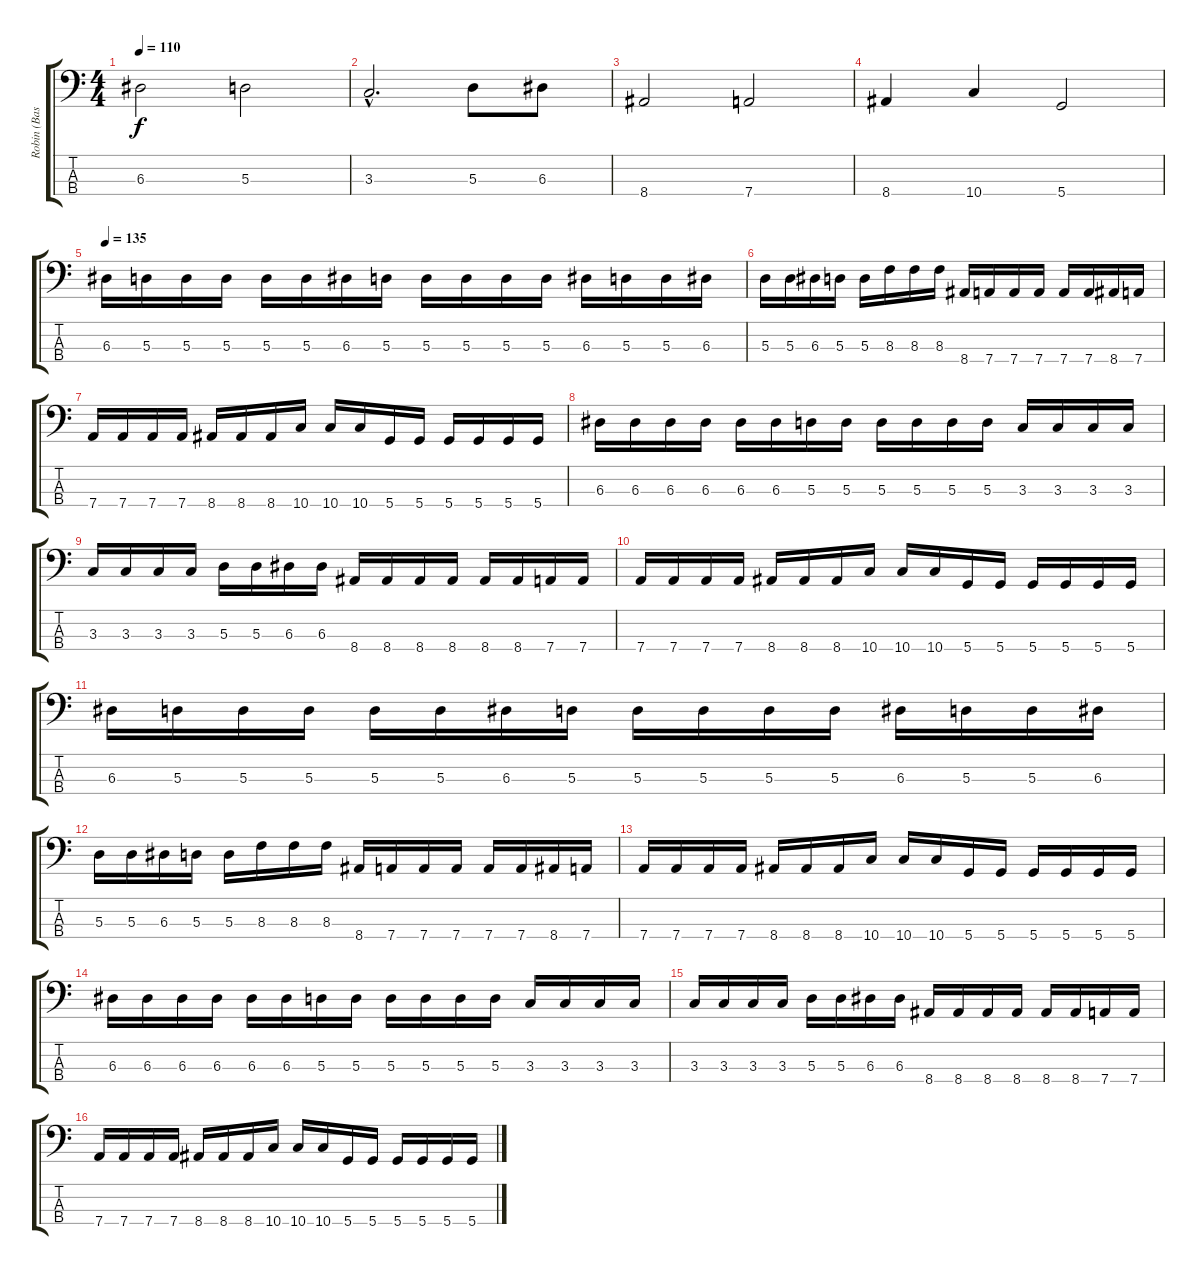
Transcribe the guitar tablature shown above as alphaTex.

\track ("Robin (Bass)" "Robin (Bas") {instrument electricbassfinger}
\staff {score tabs}
\tuning (G2 D2 A1 D1) {hide}
\ts (4 4)
\tempo 110
\clef f4
\ks c
6.3.2{dy f} 5.3.2 |
3.3{hac}.2{d} 5.3.8 6.3.8 |
8.4.2 7.4.2 |
8.4.4 10.4.4 5.4.2 |
\tempo 135
6.3.16 5.3.16 5.3.16 5.3.16 5.3.16 5.3.16 6.3.16 5.3.16 5.3.16 5.3.16 5.3.16 5.3.16 6.3.16 5.3.16 5.3.16 6.3.16 |
5.3.16 5.3.16 6.3.16 5.3.16 5.3.16 8.3.16 8.3.16 8.3.16 8.4.16 7.4.16 7.4.16 7.4.16 7.4.16 7.4.16 8.4.16 7.4.16 |
7.4.16 7.4.16 7.4.16 7.4.16 8.4.16 8.4.16 8.4.16 10.4.16 10.4.16 10.4.16 5.4.16 5.4.16 5.4.16 5.4.16 5.4.16 5.4.16 |
6.3.16 6.3.16 6.3.16 6.3.16 6.3.16 6.3.16 5.3.16 5.3.16 5.3.16 5.3.16 5.3.16 5.3.16 3.3.16 3.3.16 3.3.16 3.3.16 |
3.3.16 3.3.16 3.3.16 3.3.16 5.3.16 5.3.16 6.3.16 6.3.16 8.4.16 8.4.16 8.4.16 8.4.16 8.4.16 8.4.16 7.4.16 7.4.16 |
7.4.16 7.4.16 7.4.16 7.4.16 8.4.16 8.4.16 8.4.16 10.4.16 10.4.16 10.4.16 5.4.16 5.4.16 5.4.16 5.4.16 5.4.16 5.4.16 |
6.3.16 5.3.16 5.3.16 5.3.16 5.3.16 5.3.16 6.3.16 5.3.16 5.3.16 5.3.16 5.3.16 5.3.16 6.3.16 5.3.16 5.3.16 6.3.16 |
5.3.16 5.3.16 6.3.16 5.3.16 5.3.16 8.3.16 8.3.16 8.3.16 8.4.16 7.4.16 7.4.16 7.4.16 7.4.16 7.4.16 8.4.16 7.4.16 |
7.4.16 7.4.16 7.4.16 7.4.16 8.4.16 8.4.16 8.4.16 10.4.16 10.4.16 10.4.16 5.4.16 5.4.16 5.4.16 5.4.16 5.4.16 5.4.16 |
6.3.16 6.3.16 6.3.16 6.3.16 6.3.16 6.3.16 5.3.16 5.3.16 5.3.16 5.3.16 5.3.16 5.3.16 3.3.16 3.3.16 3.3.16 3.3.16 |
3.3.16 3.3.16 3.3.16 3.3.16 5.3.16 5.3.16 6.3.16 6.3.16 8.4.16 8.4.16 8.4.16 8.4.16 8.4.16 8.4.16 7.4.16 7.4.16 |
7.4.16 7.4.16 7.4.16 7.4.16 8.4.16 8.4.16 8.4.16 10.4.16 10.4.16 10.4.16 5.4.16 5.4.16 5.4.16 5.4.16 5.4.16 5.4.16
